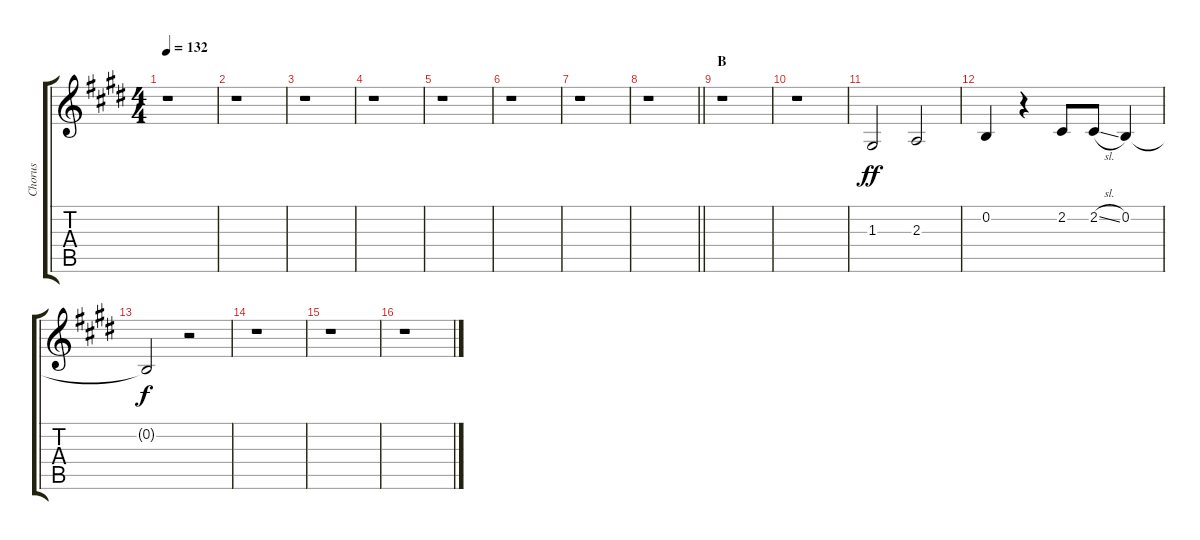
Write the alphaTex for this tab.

\track ("Chorus" "Chorus") {instrument voiceoohs}
\staff {score tabs}
\tuning (E4 B3 G3 D3 A2 E2) {hide}
\ts (4 4)
\tempo 132
\clef g2
\ks e
r.1{dy ff} |
r.1 |
r.1 |
r.1 |
r.1 |
r.1 |
r.1 |
\barLineRight lightlight
r.1 |
\section ("" "B")
r.1 |
r.1 |
1.3.2 2.3.2 |
0.2.4 r.4 2.2.8 2.2{sl}.8 0.2.4 |
0.2{t}.2{dy f} r.2 |
r.1 |
r.1 |
r.1
